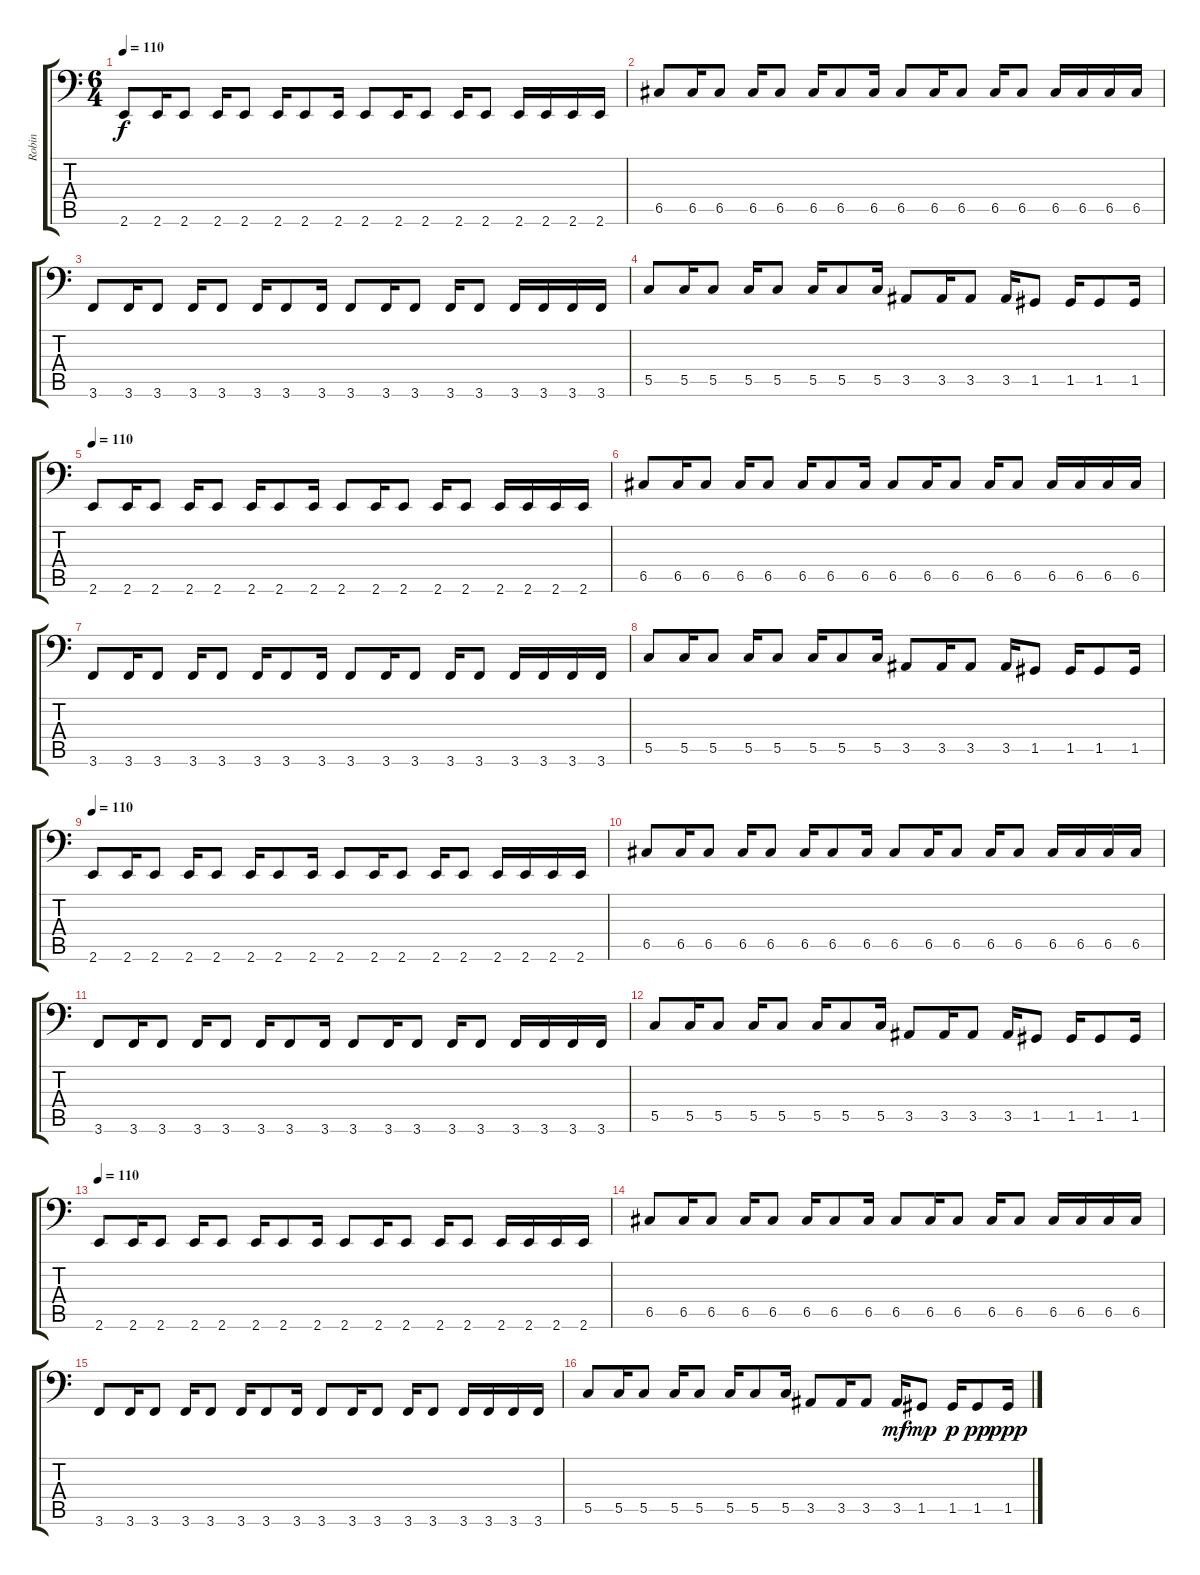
\track ("Robin" "Robin") {instrument electricbassfinger}
\staff {score tabs}
\tuning (D3 A2 F2 C2 G1 D1) {hide}
\ts (6 4)
\tempo 110
\clef f4
\ks c
2.6.8{dy f} 2.6.16 2.6.8 2.6.16 2.6.8 2.6.16 2.6.8 2.6.16 2.6.8 2.6.16 2.6.8 2.6.16 2.6.8 2.6.16 2.6.16 2.6.16 2.6.16 |
6.5.8 6.5.16 6.5.8 6.5.16 6.5.8 6.5.16 6.5.8 6.5.16 6.5.8 6.5.16 6.5.8 6.5.16 6.5.8 6.5.16 6.5.16 6.5.16 6.5.16 |
3.6.8 3.6.16 3.6.8 3.6.16 3.6.8 3.6.16 3.6.8 3.6.16 3.6.8 3.6.16 3.6.8 3.6.16 3.6.8 3.6.16 3.6.16 3.6.16 3.6.16 |
5.5.8 5.5.16 5.5.8 5.5.16 5.5.8 5.5.16 5.5.8 5.5.16 3.5.8 3.5.16 3.5.8 3.5.16 1.5.8 1.5.16 1.5.8 1.5.16 |
\tempo 110
2.6.8 2.6.16 2.6.8 2.6.16 2.6.8 2.6.16 2.6.8 2.6.16 2.6.8 2.6.16 2.6.8 2.6.16 2.6.8 2.6.16 2.6.16 2.6.16 2.6.16 |
6.5.8 6.5.16 6.5.8 6.5.16 6.5.8 6.5.16 6.5.8 6.5.16 6.5.8 6.5.16 6.5.8 6.5.16 6.5.8 6.5.16 6.5.16 6.5.16 6.5.16 |
3.6.8 3.6.16 3.6.8 3.6.16 3.6.8 3.6.16 3.6.8 3.6.16 3.6.8 3.6.16 3.6.8 3.6.16 3.6.8 3.6.16 3.6.16 3.6.16 3.6.16 |
5.5.8 5.5.16 5.5.8 5.5.16 5.5.8 5.5.16 5.5.8 5.5.16 3.5.8 3.5.16 3.5.8 3.5.16 1.5.8 1.5.16 1.5.8 1.5.16 |
\tempo 110
2.6.8 2.6.16 2.6.8 2.6.16 2.6.8 2.6.16 2.6.8 2.6.16 2.6.8 2.6.16 2.6.8 2.6.16 2.6.8 2.6.16 2.6.16 2.6.16 2.6.16 |
6.5.8 6.5.16 6.5.8 6.5.16 6.5.8 6.5.16 6.5.8 6.5.16 6.5.8 6.5.16 6.5.8 6.5.16 6.5.8 6.5.16 6.5.16 6.5.16 6.5.16 |
3.6.8 3.6.16 3.6.8 3.6.16 3.6.8 3.6.16 3.6.8 3.6.16 3.6.8 3.6.16 3.6.8 3.6.16 3.6.8 3.6.16 3.6.16 3.6.16 3.6.16 |
5.5.8 5.5.16 5.5.8 5.5.16 5.5.8 5.5.16 5.5.8 5.5.16 3.5.8 3.5.16 3.5.8 3.5.16 1.5.8 1.5.16 1.5.8 1.5.16 |
\tempo 110
2.6.8 2.6.16 2.6.8 2.6.16 2.6.8 2.6.16 2.6.8 2.6.16 2.6.8 2.6.16 2.6.8 2.6.16 2.6.8 2.6.16 2.6.16 2.6.16 2.6.16 |
6.5.8 6.5.16 6.5.8 6.5.16 6.5.8 6.5.16 6.5.8 6.5.16 6.5.8 6.5.16 6.5.8 6.5.16 6.5.8 6.5.16 6.5.16 6.5.16 6.5.16 |
3.6.8 3.6.16 3.6.8 3.6.16 3.6.8 3.6.16 3.6.8 3.6.16 3.6.8 3.6.16 3.6.8 3.6.16 3.6.8 3.6.16 3.6.16 3.6.16 3.6.16 |
5.5.8 5.5.16 5.5.8 5.5.16 5.5.8 5.5.16 5.5.8 5.5.16 3.5.8 3.5.16 3.5.8 3.5.16{dy mf} 1.5.8{dy mp} 1.5.16{dy p} 1.5.8{dy pp} 1.5.16{dy ppp}
